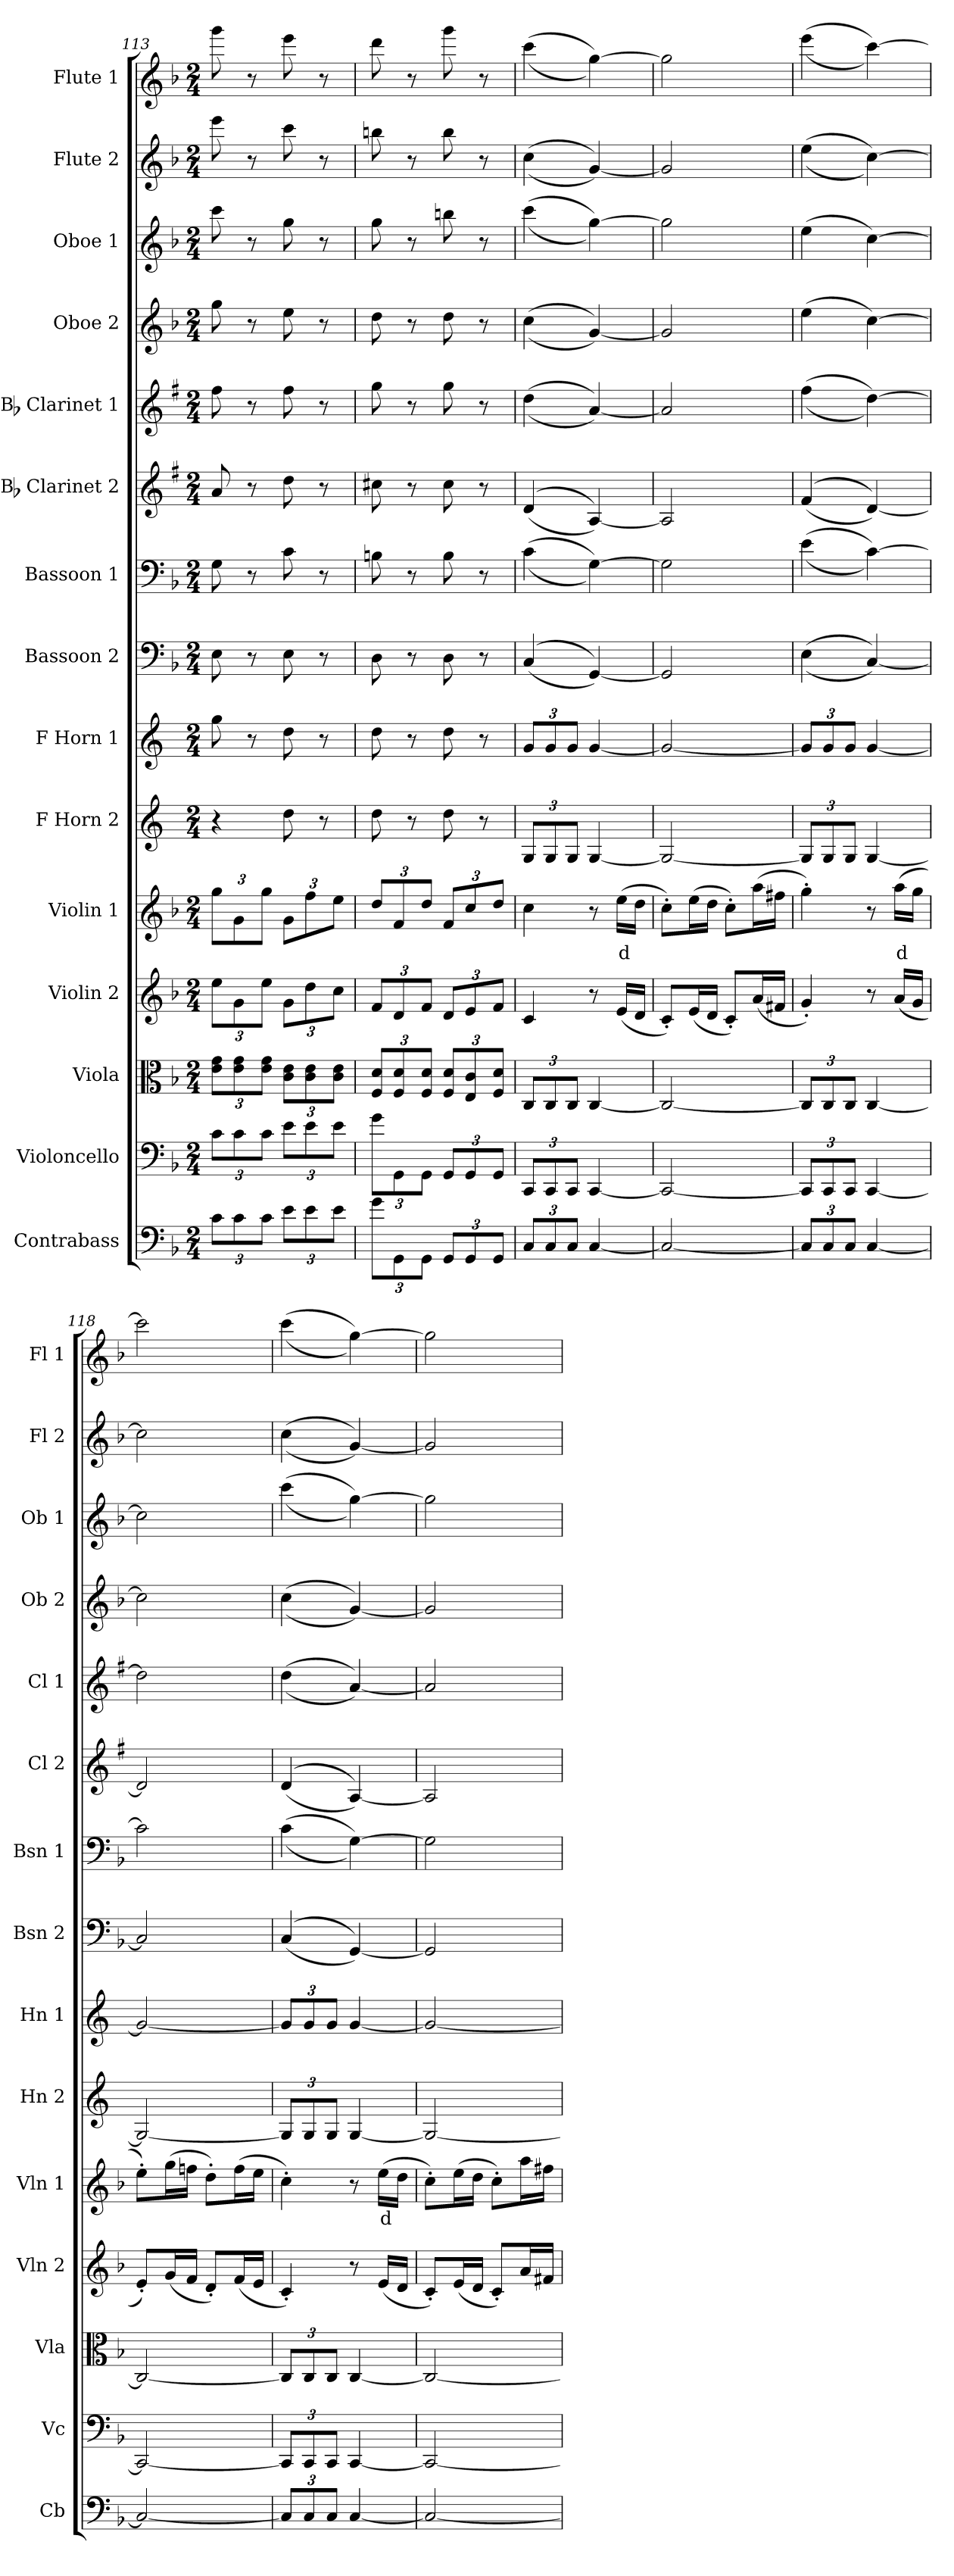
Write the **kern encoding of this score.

**kern	**kern	**kern	**kern	**kern	**text	**kern	**kern	**kern	**kern	**kern	**kern	**kern	**kern	**kern	**kern
*part15	*part14	*part13	*part12	*part11	*part11	*part10	*part9	*part8	*part7	*part6	*part5	*part4	*part3	*part2	*part1
*staff15	*staff14	*staff13	*staff12	*staff11	*staff11	*staff10	*staff9	*staff8	*staff7	*staff6	*staff5	*staff4	*staff3	*staff2	*staff1
*I"Contrabass	*I"Violoncello	*I"Viola	*I"Violin 2	*I"Violin 1	*	*I"F Horn 2	*I"F Horn 1	*I"Bassoon 2	*I"Bassoon 1	*I"Bb Clarinet 2	*I"Bb Clarinet 1	*I"Oboe 2	*I"Oboe 1	*I"Flute 2	*I"Flute 1
*I'Cb	*I'Vc	*I'Vla	*I'Vln 2	*I'Vln 1	*	*I'Hn 2	*I'Hn 1	*I'Bsn 2	*I'Bsn 1	*I'Cl 2	*I'Cl 1	*I'Ob 2	*I'Ob 1	*I'Fl 2	*I'Fl 1
*clefF4	*clefF4	*clefC3	*clefG2	*clefG2	*	*clefG2	*clefG2	*clefF4	*clefF4	*clefG2	*clefG2	*clefG2	*clefG2	*clefG2	*clefG2
*ITrd7c12	*	*	*	*	*	*ITrd4c7	*ITrd4c7	*	*	*ITrd1c2	*ITrd1c2	*	*	*	*
*k[b-]	*k[b-]	*k[b-]	*k[b-]	*k[b-]	*	*k[b-]	*k[b-]	*k[b-]	*k[b-]	*k[b-]	*k[b-]	*k[b-]	*k[b-]	*k[b-]	*k[b-]
*M2/4	*M2/4	*M2/4	*M2/4	*M2/4	*	*M2/4	*M2/4	*M2/4	*M2/4	*M2/4	*M2/4	*M2/4	*M2/4	*M2/4	*M2/4
*Xbrackettup	*Xbrackettup	*Xbrackettup	*Xbrackettup	*Xbrackettup	*	*	*	*	*	*	*	*	*	*	*
=113	=113	=113	=113	=113	=113	=113	=113	=113	=113	=113	=113	=113	=113	=113	=113
12C\L	12c\L	12e\ 12g\L	12ee\L	12gg\L	.	4r	8cc\	8E\	8G\	8g/	8ee\	8gg\	8ccc\	8eee\	8ggg\
12C\	12c\	12e\ 12g\	12g\	12g\	.	.	.	.	.	.	.	.	.	.	.
.	.	.	.	.	.	.	8r	8r	8r	8r	8r	8r	8r	8r	8r
12C\J	12c\J	12e\ 12g\J	12ee\J	12gg\J	.	.	.	.	.	.	.	.	.	.	.
12E\L	12e\L	12c\ 12e\L	12g\L	12g\L	.	8g\	8g\	8E\	8c\	8cc\	8ee\	8ee\	8gg\	8ccc\	8eee\
12E\	12e\	12c\ 12e\	12dd\	12ff\	.	.	.	.	.	.	.	.	.	.	.
.	.	.	.	.	.	8r	8r	8r	8r	8r	8r	8r	8r	8r	8r
12E\J	12e\J	12c\ 12e\J	12cc\J	12ee\J	.	.	.	.	.	.	.	.	.	.	.
=114	=114	=114	=114	=114	=114	=114	=114	=114	=114	=114	=114	=114	=114	=114	=114
12G\L	12g\L	12F/ 12d/L	12f/L	12dd/L	.	8g\	8g\	8D\	8Bn\	8bn\	8ff\	8dd\	8gg\	8bbn\	8ddd\
12GGG\	12GG\	12F/ 12d/	12d/	12f/	.	.	.	.	.	.	.	.	.	.	.
.	.	.	.	.	.	8r	8r	8r	8r	8r	8r	8r	8r	8r	8r
12GGG\J	12GG\J	12F/ 12d/J	12f/J	12dd/J	.	.	.	.	.	.	.	.	.	.	.
12GGG/L	12GG/L	12F/ 12d/L	12d/L	12f/L	.	8g\	8g\	8D\	8B\	8b\	8ff\	8dd\	8bbn\	8bb\	8ggg\
12GGG/	12GG/	12E/ 12c/	12e/	12cc/	.	.	.	.	.	.	.	.	.	.	.
.	.	.	.	.	.	8r	8r	8r	8r	8r	8r	8r	8r	8r	8r
12GGG/J	12GG/J	12F/ 12d/J	12f/J	12dd/J	.	.	.	.	.	.	.	.	.	.	.
=115	=115	=115	=115	=115	=115	=115	=115	=115	=115	=115	=115	=115	=115	=115	=115
*	*	*	*	*	*	*Xbrackettup	*Xbrackettup	*	*	*	*	*	*	*	*
12CC/L	12CC/L	12C/L	4c/	4cc\	.	12C/L	12c/L	((4C/	((4c\	((4c/	((4cc\	((4cc\	((4ccc\	((4cc\	((4ccc\
12CC/	12CC/	12C/	.	.	.	12C/	12c/	.	.	.	.	.	.	.	.
12CC/J	12CC/J	12C/J	.	.	.	12C/J	12c/J	.	.	.	.	.	.	.	.
[4CC/	[4CC/	[4C/	8r	8r	.	[4C/	[4c/	[4GG/))	[4G\))	[4G/))	[4g/))	[4g/))	[4gg\))	[4g/))	[4gg\))
!	!	!	!	!	!LO:LY:b:color=#FF0000	!	!	!	!	!	!	!	!	!	!
.	.	.	(16e/LL	(16ee\LL	d	.	.	.	.	.	.	.	.	.	.
.	.	.	16d/JJ	16dd\JJ	.	.	.	.	.	.	.	.	.	.	.
!!LO:PB:g=z
=116	=116	=116	=116	=116	=116	=116	=116	=116	=116	=116	=116	=116	=116	=116	=116
2CC/_	2CC/_	2C/_	8c'/L)	8cc'\L)	.	2C/_	2c/_	2GG/]	2G\]	2G/]	2g/]	2g/]	2gg\]	2g/]	2gg\]
.	.	.	(16e/L	(16ee\L	.	.	.	.	.	.	.	.	.	.	.
.	.	.	16d/JJ	16dd\JJ	.	.	.	.	.	.	.	.	.	.	.
.	.	.	8c'/L)	8cc'\L)	.	.	.	.	.	.	.	.	.	.	.
.	.	.	(16a/L	(16aa\L	.	.	.	.	.	.	.	.	.	.	.
.	.	.	16f#X/JJ	16ff#X\JJ	.	.	.	.	.	.	.	.	.	.	.
=117	=117	=117	=117	=117	=117	=117	=117	=117	=117	=117	=117	=117	=117	=117	=117
12CC/L]	12CC/L]	12C/L]	4g'/)	4gg'\)	.	12C/L]	12c/L]	((4E\	((4e\	((4e/	((4ee\	(4ee\	(4ee\	((4ee\	((4eee\
12CC/	12CC/	12C/	.	.	.	12C/	12c/	.	.	.	.	.	.	.	.
12CC/J	12CC/J	12C/J	.	.	.	12C/J	12c/J	.	.	.	.	.	.	.	.
[4CC/	[4CC/	[4C/	8r	8r	.	[4C/	[4c/	[4C/))	[4c\))	[4c/))	[4cc\))	[4cc\)	[4cc\)	[4cc\))	[4ccc\))
!	!	!	!	!	!LO:LY:b:color=#FF0000	!	!	!	!	!	!	!	!	!	!
.	.	.	(16a/LL	(16aa\LL	d	.	.	.	.	.	.	.	.	.	.
.	.	.	16g/JJ	16gg\JJ	.	.	.	.	.	.	.	.	.	.	.
=118	=118	=118	=118	=118	=118	=118	=118	=118	=118	=118	=118	=118	=118	=118	=118
2CC/_	2CC/_	2C/_	8e'/L)	8ee'\L)	.	2C/_	2c/_	2C/]	2c\]	2c/]	2cc\]	2cc\]	2cc\]	2cc\]	2ccc\]
.	.	.	(16g/L	(16gg\L	.	.	.	.	.	.	.	.	.	.	.
.	.	.	16f/JJ	16ffn\JJ	.	.	.	.	.	.	.	.	.	.	.
.	.	.	8d'/L)	8dd'\L)	.	.	.	.	.	.	.	.	.	.	.
.	.	.	(16f/L	(16ff\L	.	.	.	.	.	.	.	.	.	.	.
.	.	.	16e/JJ	16ee\JJ	.	.	.	.	.	.	.	.	.	.	.
=119	=119	=119	=119	=119	=119	=119	=119	=119	=119	=119	=119	=119	=119	=119	=119
12CC/L]	12CC/L]	12C/L]	4c'/)	4cc'\)	.	12C/L]	12c/L]	((4C/	((4c\	((4c/	((4cc\	((4cc\	((4ccc\	((4cc\	((4ccc\
12CC/	12CC/	12C/	.	.	.	12C/	12c/	.	.	.	.	.	.	.	.
12CC/J	12CC/J	12C/J	.	.	.	12C/J	12c/J	.	.	.	.	.	.	.	.
[4CC/	[4CC/	[4C/	8r	8r	.	[4C/	[4c/	[4GG/))	[4G\))	[4G/))	[4g/))	[4g/))	[4gg\))	[4g/))	[4gg\))
!	!	!	!	!	!LO:LY:b:color=#FF0000	!	!	!	!	!	!	!	!	!	!
.	.	.	(16e/LL	(16ee\LL	d	.	.	.	.	.	.	.	.	.	.
.	.	.	16d/JJ	16dd\JJ	.	.	.	.	.	.	.	.	.	.	.
=120	=120	=120	=120	=120	=120	=120	=120	=120	=120	=120	=120	=120	=120	=120	=120
2CC/_	2CC/_	2C/_	8c'/L)	8cc'\L)	.	2C/_	2c/_	2GG/]	2G\]	2G/]	2g/]	2g/]	2gg\]	2g/]	2gg\]
.	.	.	(16e/L	(16ee\L	.	.	.	.	.	.	.	.	.	.	.
.	.	.	16d/JJ	16dd\JJ	.	.	.	.	.	.	.	.	.	.	.
.	.	.	8c'/L)	8cc'\L)	.	.	.	.	.	.	.	.	.	.	.
.	.	.	16a/L	16aa\L	.	.	.	.	.	.	.	.	.	.	.
.	.	.	16f#X/JJ	16ff#X\JJ	.	.	.	.	.	.	.	.	.	.	.
=	=	=	=	=	=	=	=	=	=	=	=	=	=	=	=
*-	*-	*-	*-	*-	*-	*-	*-	*-	*-	*-	*-	*-	*-	*-	*-
